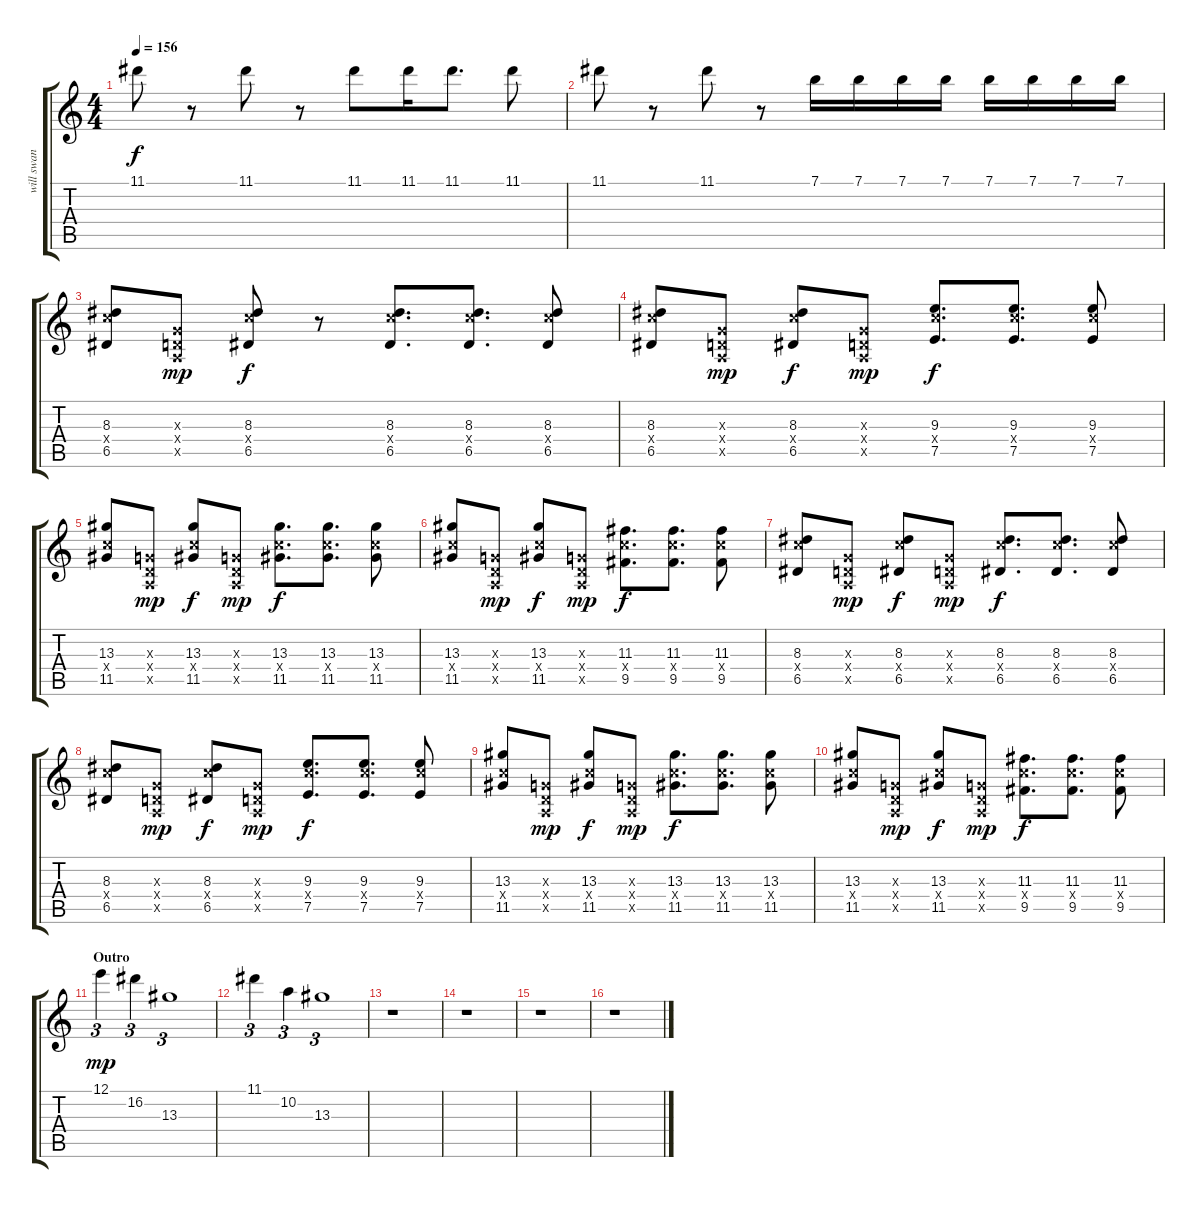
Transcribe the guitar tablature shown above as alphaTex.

\track ("will swan" "will swan") {instrument distortionguitar}
\staff {score tabs}
\tuning (E4 B3 G3 D3 A2 D2) {hide}
\ts (4 4)
\tempo 156
\clef g2
\ks c
11.1.8{dy f} r.8 11.1.8 r.8 11.1.8 11.1.16 11.1.8{d} 11.1.8 |
11.1.8 r.8 11.1.8 r.8 7.1.16 7.1.16 7.1.16 7.1.16 7.1.16 7.1.16 7.1.16 7.1.16 |
(8.3 10.4{x} 6.5).8 (0.3{x} 0.4{x} 0.5{x}).8{dy mp} (8.3 10.4{x} 6.5).8{dy f} r.8 (8.3 10.4{x} 6.5).8{d} (8.3 10.4{x} 6.5).8{d} (8.3 10.4{x} 6.5).8 |
(8.3 10.4{x} 6.5).8 (0.3{x} 0.4{x} 0.5{x}).8{dy mp} (8.3 10.4{x} 6.5).8{dy f} (0.3{x} 0.4{x} 0.5{x}).8{dy mp} (9.3 10.4{x} 7.5).8{d dy f} (9.3 10.4{x} 7.5).8{d} (9.3 10.4{x} 7.5).8 |
(13.3 10.4{x} 11.5).8 (0.3{x} 0.4{x} 0.5{x}).8{dy mp} (13.3 10.4{x} 11.5).8{dy f} (0.3{x} 0.4{x} 0.5{x}).8{dy mp} (13.3 10.4{x} 11.5).8{d dy f} (13.3 10.4{x} 11.5).8{d} (13.3 10.4{x} 11.5).8 |
(13.3 10.4{x} 11.5).8 (0.3{x} 0.4{x} 0.5{x}).8{dy mp} (13.3 10.4{x} 11.5).8{dy f} (0.3{x} 0.4{x} 0.5{x}).8{dy mp} (11.3 10.4{x} 9.5).8{d dy f} (11.3 10.4{x} 9.5).8{d} (11.3 10.4{x} 9.5).8 |
(8.3 10.4{x} 6.5).8 (0.3{x} 0.4{x} 0.5{x}).8{dy mp} (8.3 10.4{x} 6.5).8{dy f} (0.3{x} 0.4{x} 0.5{x}).8{dy mp} (8.3 10.4{x} 6.5).8{d dy f} (8.3 10.4{x} 6.5).8{d} (8.3 10.4{x} 6.5).8 |
(8.3 10.4{x} 6.5).8 (0.3{x} 0.4{x} 0.5{x}).8{dy mp} (8.3 10.4{x} 6.5).8{dy f} (0.3{x} 0.4{x} 0.5{x}).8{dy mp} (9.3 10.4{x} 7.5).8{d dy f} (9.3 10.4{x} 7.5).8{d} (9.3 10.4{x} 7.5).8 |
(13.3 10.4{x} 11.5).8 (0.3{x} 0.4{x} 0.5{x}).8{dy mp} (13.3 10.4{x} 11.5).8{dy f} (0.3{x} 0.4{x} 0.5{x}).8{dy mp} (13.3 10.4{x} 11.5).8{d dy f} (13.3 10.4{x} 11.5).8{d} (13.3 10.4{x} 11.5).8 |
(13.3 10.4{x} 11.5).8 (0.3{x} 0.4{x} 0.5{x}).8{dy mp} (13.3 10.4{x} 11.5).8{dy f} (0.3{x} 0.4{x} 0.5{x}).8{dy mp} (11.3 10.4{x} 9.5).8{d dy f} (11.3 10.4{x} 9.5).8{d} (11.3 10.4{x} 9.5).8 |
\section ("" "Outro")
12.1.4{tu (3 2) dy mp} 16.2.4{tu (3 2)} 13.3.1{tu (3 2)} |
11.1.4{tu (3 2)} 10.2.4{tu (3 2)} 13.3.1{tu (3 2)} |
r.1 |
r.1 |
r.1 |
r.1
